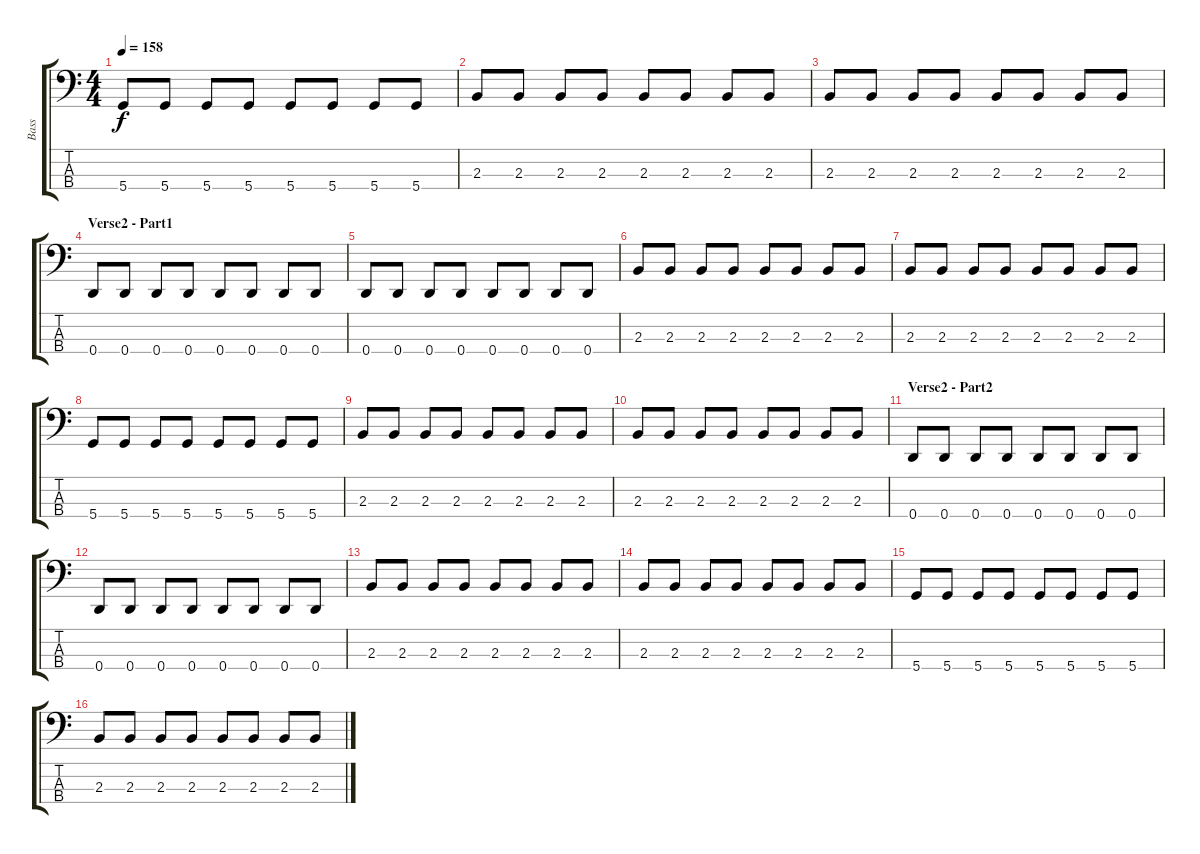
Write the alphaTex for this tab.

\track ("Bass" "Bass") {instrument electricbasspick}
\staff {score tabs}
\tuning (G2 D2 A1 D1) {hide}
\ts (4 4)
\tempo 158
\clef f4
\ks c
5.4.8{dy f} 5.4.8 5.4.8 5.4.8 5.4.8 5.4.8 5.4.8 5.4.8 |
2.3.8 2.3.8 2.3.8 2.3.8 2.3.8 2.3.8 2.3.8 2.3.8 |
2.3.8 2.3.8 2.3.8 2.3.8 2.3.8 2.3.8 2.3.8 2.3.8 |
\section ("" "Verse2 - Part1")
0.4.8 0.4.8 0.4.8 0.4.8 0.4.8 0.4.8 0.4.8 0.4.8 |
0.4.8 0.4.8 0.4.8 0.4.8 0.4.8 0.4.8 0.4.8 0.4.8 |
2.3.8 2.3.8 2.3.8 2.3.8 2.3.8 2.3.8 2.3.8 2.3.8 |
2.3.8 2.3.8 2.3.8 2.3.8 2.3.8 2.3.8 2.3.8 2.3.8 |
5.4.8 5.4.8 5.4.8 5.4.8 5.4.8 5.4.8 5.4.8 5.4.8 |
2.3.8 2.3.8 2.3.8 2.3.8 2.3.8 2.3.8 2.3.8 2.3.8 |
2.3.8 2.3.8 2.3.8 2.3.8 2.3.8 2.3.8 2.3.8 2.3.8 |
\section ("" "Verse2 - Part2")
0.4.8 0.4.8 0.4.8 0.4.8 0.4.8 0.4.8 0.4.8 0.4.8 |
0.4.8 0.4.8 0.4.8 0.4.8 0.4.8 0.4.8 0.4.8 0.4.8 |
2.3.8 2.3.8 2.3.8 2.3.8 2.3.8 2.3.8 2.3.8 2.3.8 |
2.3.8 2.3.8 2.3.8 2.3.8 2.3.8 2.3.8 2.3.8 2.3.8 |
5.4.8 5.4.8 5.4.8 5.4.8 5.4.8 5.4.8 5.4.8 5.4.8 |
2.3.8 2.3.8 2.3.8 2.3.8 2.3.8 2.3.8 2.3.8 2.3.8
